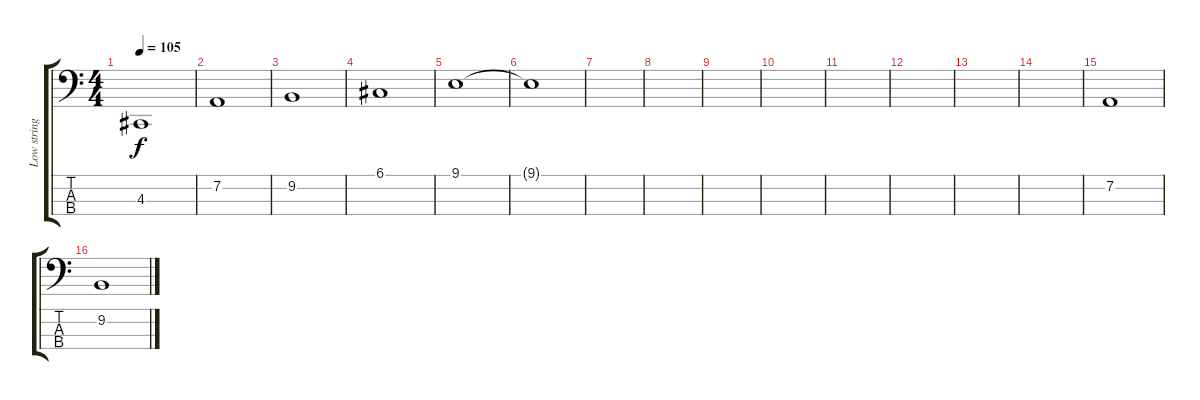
\track ("Low strings" "Low string") {instrument stringensemble1}
\staff {score tabs}
\tuning (G2 D2 A1 E1) {hide}
\ts (4 4)
\tempo 105
\clef f4
\ks c
4.3.1{dy f} |
7.2.1 |
9.2.1 |
6.1.1 |
9.1.1 |
9.1{t}.1 |
|
|
|
|
|
|
|
|
7.2.1 |
9.2.1
